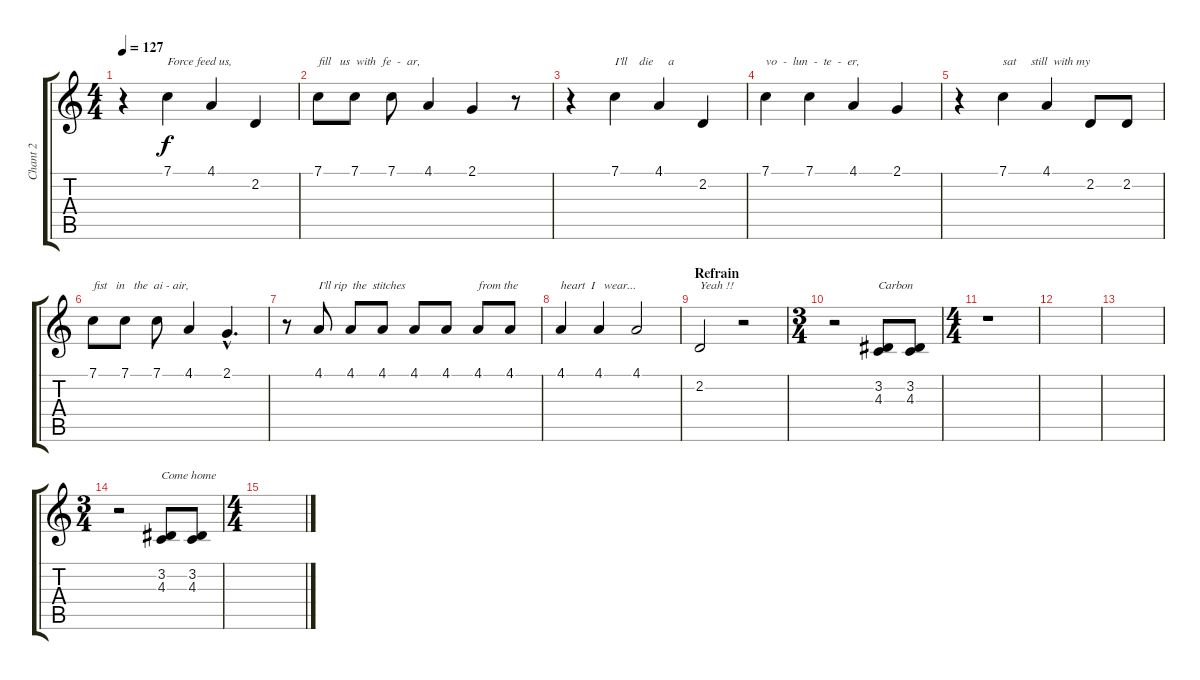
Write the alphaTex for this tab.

\track ("Chant 2" "Chant 2") {instrument lead8bassandlead}
\staff {score tabs}
\tuning (F4 C4 Ab3 Eb3 Bb2 F2) {hide}
\ts (4 4)
\tempo 127
\clef g2
\ks c
r.4{dy f} 7.1.4{txt "Force feed us, "} 4.1.4 2.2.4 |
7.1.8{txt "fill   us  with  fe  -  ar,"} 7.1.8 7.1.8 4.1.4 2.1.4 r.8 |
r.4 7.1.4{txt "I’ll    die     a"} 4.1.4 2.2.4 |
7.1.4{txt "vo  -  lun  -  te  -  er,"} 7.1.4 4.1.4 2.1.4 |
r.4 7.1.4{txt "sat     still  with my "} 4.1.4 2.2.8 2.2.8 |
7.1.8{txt "fist   in   the  ai - air,"} 7.1.8 7.1.8 4.1.4 2.1{hac}.4{d} |
r.8 4.1.8{txt "I’ll rip  the  stitches "} 4.1.8 4.1.8 4.1.8 4.1.8 4.1.8{txt "from the "} 4.1.8 |
4.1.4{txt "heart  I   wear..."} 4.1.4 4.1.2 |
\section ("" "Refrain")
2.2.2{txt "Yeah !!"} r.2 |
\ts (3 4)
r.2 (3.2 4.3).8{txt "Carbon"} (3.2 4.3).8 |
\ts (4 4)
r.1 |
|
|
\ts (3 4)
r.2 (3.2 4.3).8{txt "Come home"} (3.2 4.3).8 |
\ts (4 4)
